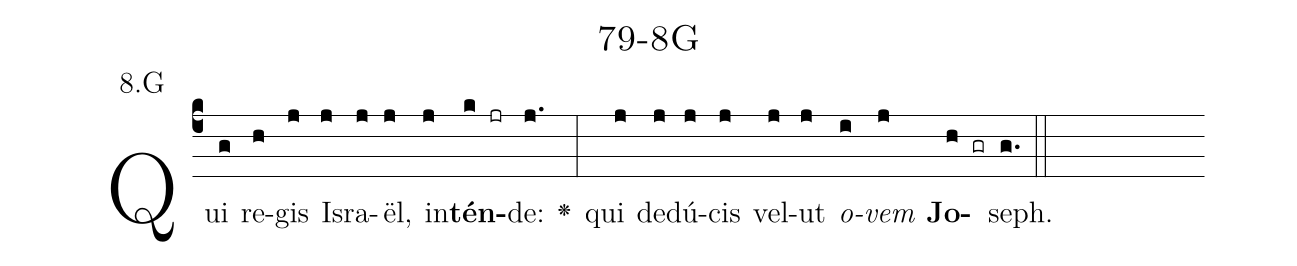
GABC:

name: 79-8G;
annotation: 8.G;
%%
(c4)Qui(g) re(h)gis(j) Is(j)ra(j)ël,(j) in(j)<b>tén</b>(k jr)de:(j.) <v>\greheightstar</v>(:) qui(j) de(j)dú(j)cis(j) vel(j)ut(j) <i>o</i>(i)<i>vem</i>(j) <b>Jo</b>(h gr)seph.(g.) (::)


%E(j) u(j) o(i) u(j) a(h) e.(g.) (::)
